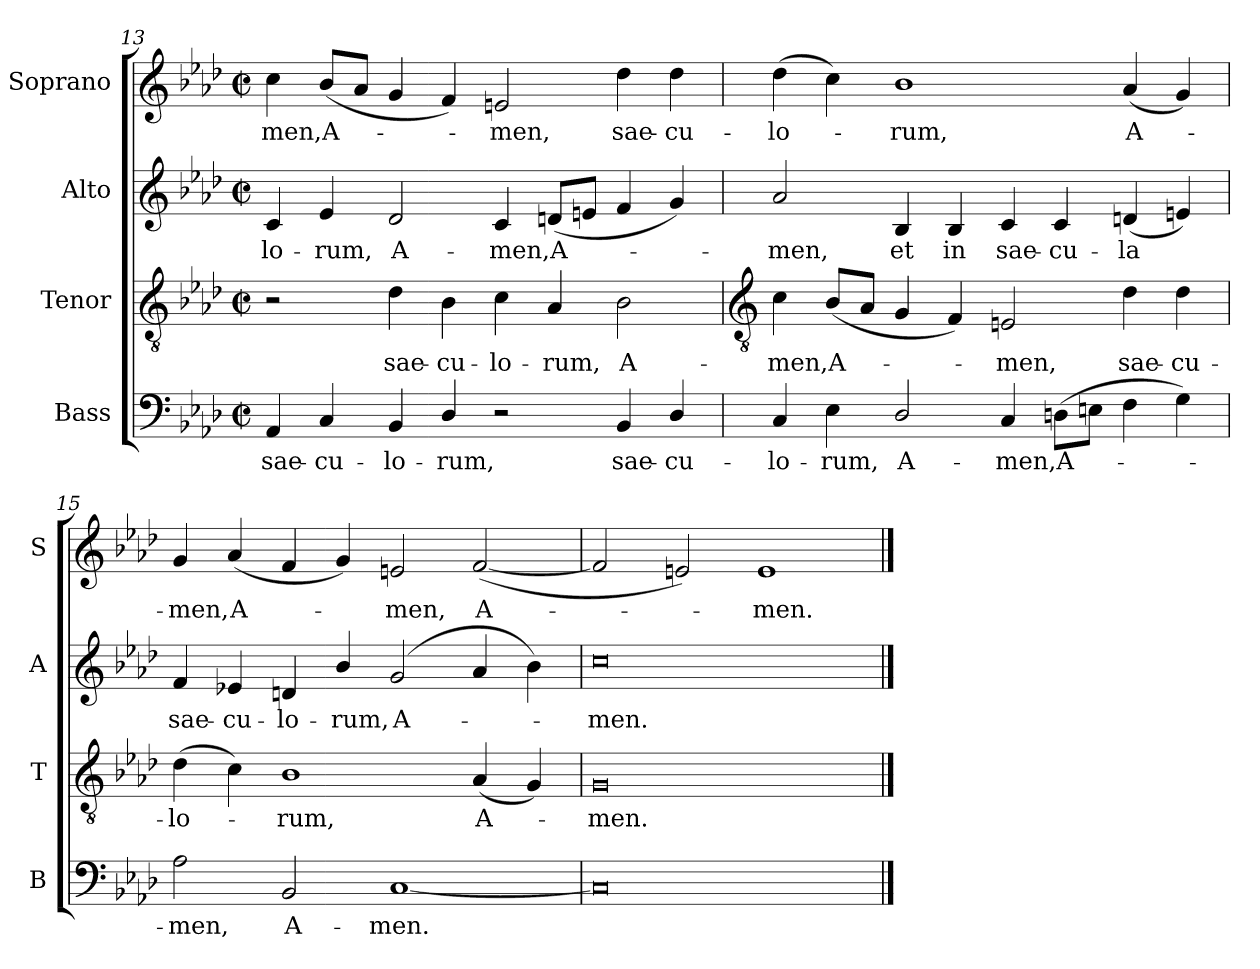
**kern	**text	**kern	**text	**kern	**text	**kern	**text
*part4	*part4	*part3	*part3	*part2	*part2	*part1	*part1
*staff4	*staff4	*staff3	*staff3	*staff2	*staff2	*staff1	*staff1
*I"Bass	*	*I"Tenor	*	*I"Alto	*	*I"Soprano	*
*I'B	*	*I'T	*	*I'A	*	*I'S	*
*clefF4	*	*clefGv2	*	*clefG2	*	*clefG2	*
*k[b-e-a-d-]	*	*k[b-e-a-d-]	*	*k[b-e-a-d-]	*	*k[b-e-a-d-]	*
*A-:	*	*A-:	*	*A-:	*	*A-:	*
*M4/2	*	*M4/2	*	*M4/2	*	*M4/2	*
*met(c|)	*	*met(c|)	*	*met(c|)	*	*met(c|)	*
=13	=13	=13	=13	=13	=13	=13	=13
!	!LO:LY:b	!	!	!	!LO:LY:b	!	!LO:LY:b
4AA-	sae-	2r	.	4c	-lo-	4cc	-men,
!	!LO:LY:b	!	!	!	!LO:LY:b	!	!LO:LY:b
4C/	-cu-	.	.	4e-	-rum,	(<8b-/L	A-
.	.	.	.	.	.	8a-/J	.
!	!LO:LY:b	!	!LO:LY:b	!	!LO:LY:b	!	!
4BB-	-lo-	4d-	sae-	2d-	A-	4g	.
!	!LO:LY:b	!	!LO:LY:b	!	!	!	!
4D-/	-rum,	4B-	-cu-	.	.	4f)	.
!	!	!	!LO:LY:b	!	!LO:LY:b	!	!LO:LY:b
2r	.	4c	-lo-	4c	-men,	2en	men,
!	!	!	!LO:LY:b	!	!LO:LY:b	!	!
.	.	4A-	-rum,	(<8dnL	A-	.	.
.	.	.	.	8enJ	.	.	.
!	!LO:LY:b	!	!LO:LY:b	!	!	!	!LO:LY:b
4BB-	sae-	2B-	A-	4f	.	4dd-	sae-
!	!LO:LY:b	!	!	!	!	!	!LO:LY:b
4D-/	-cu-	.	.	4g)	.	4dd-	-cu-
!!LO:LB:g=z
=14	=14	=14	=14	=14	=14	=14	=14
*	*	*clefGv2	*	*	*	*	*
!	!LO:LY:b	!	!LO:LY:b	!	!LO:LY:b	!	!LO:LY:b
4C	-lo-	4c	-men,	2a-/	men,	(>4dd-	-lo-
!	!LO:LY:b	!	!LO:LY:b	!	!	!	!
4E-	-rum,	(<8B-/L	A-	.	.	4cc)	.
.	.	8A-/J	.	.	.	.	.
!	!LO:LY:b	!	!	!	!LO:LY:b	!	!LO:LY:b
2D-/	A-	4G	.	4B-	et	1b-	rum,
!	!	!	!	!	!LO:LY:b	!	!
.	.	4F)	.	4B-	in	.	.
!	!LO:LY:b	!	!LO:LY:b	!	!LO:LY:b	!	!
4C	-men,	2En	men,	4c	sae-	.	.
!	!LO:LY:b	!	!	!	!LO:LY:b	!	!
(>8DnL	A-	.	.	4c	-cu-	.	.
8EnJ	.	.	.	.	.	.	.
!	!	!	!LO:LY:b	!	!LO:LY:b	!	!LO:LY:b
4F	.	4d-	sae-	(<4dn	-la	(<4a-/	A-
!	!	!	!LO:LY:b	!	!	!	!
4G)	.	4d-	-cu-	4en)	.	4g)	.
=15	=15	=15	=15	=15	=15	=15	=15
!	!LO:LY:b	!	!LO:LY:b	!	!LO:LY:b	!	!LO:LY:b
2A-	men,	(>4d-	-lo-	4f	sae-	4g	men,
!	!	!	!	!	!LO:LY:b	!	!LO:LY:b
.	.	4c)	.	4e-X	-cu-	(<4a-/	A-
!	!LO:LY:b	!	!LO:LY:b	!	!LO:LY:b	!	!
2BB-	A-	1B-	rum,	4dn	-lo-	4f	.
!	!	!	!	!	!LO:LY:b	!	!
.	.	.	.	4b-/	-rum,	4g)	.
!	!LO:LY:b	!	!	!	!LO:LY:b	!	!LO:LY:b
[1C	-men.	.	.	(<2g	A-	2en	men,
!	!	!	!LO:LY:b	!	!	!	!LO:LY:b
.	.	(<4A-/	A-	4a-	.	(<[2f	A-
.	.	4G)	.	4b-)	.	.	.
=16	=16	=16	=16	=16	=16	=16	=16
!	!	!	!LO:LY:b	!	!LO:LY:b	!	!
0C]	.	0G	men.	0cc	men.	2f]	.
.	.	.	.	.	.	2en)	.
!	!	!	!	!	!	!	!LO:LY:b
.	.	.	.	.	.	1e	men.
==	==	==	==	==	==	==	==
*-	*-	*-	*-	*-	*-	*-	*-
